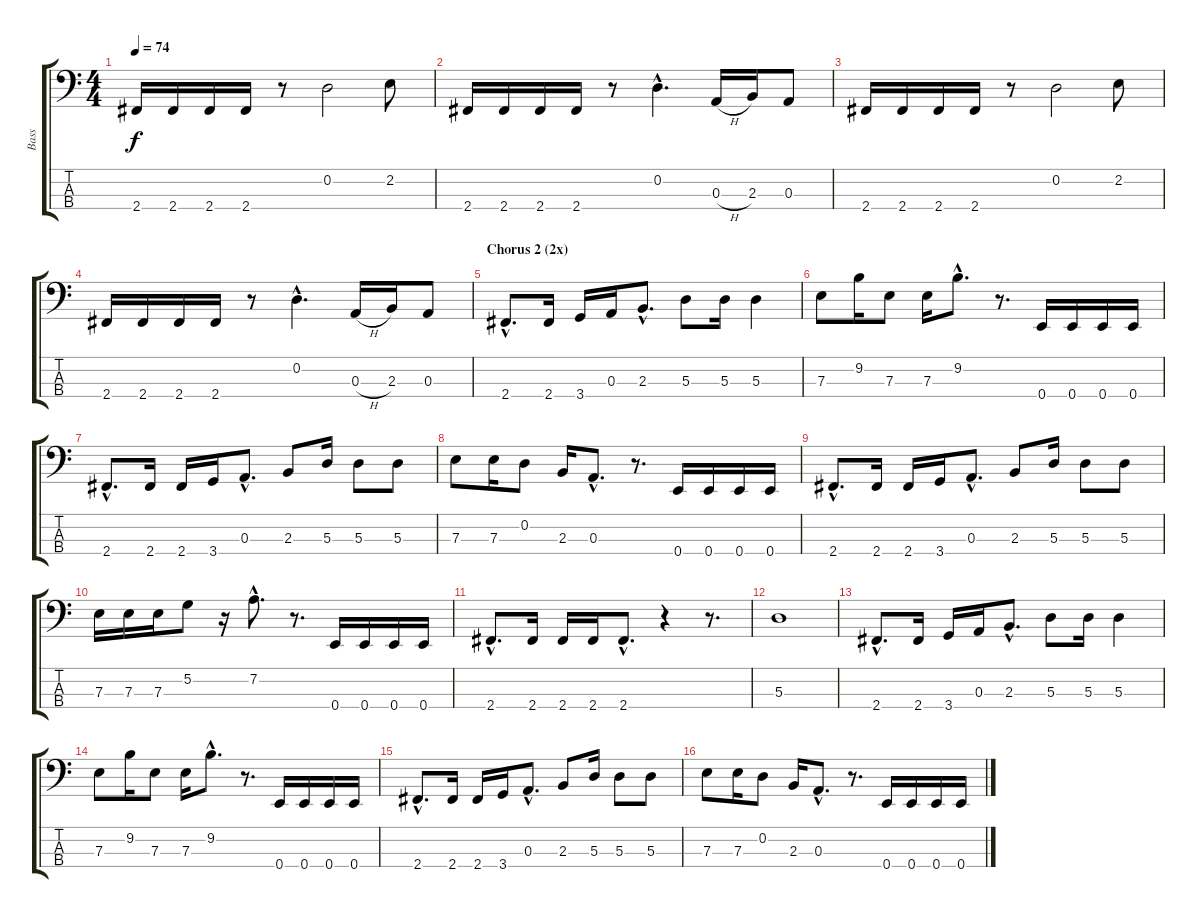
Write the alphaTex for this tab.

\track ("Bass" "Bass") {instrument electricbassfinger}
\staff {score tabs}
\tuning (G2 D2 A1 E1) {hide}
\ts (4 4)
\tempo 74
\clef f4
\ks c
2.4.16{dy f} 2.4.16 2.4.16 2.4.16 r.8 0.2.2 2.2.8 |
2.4.16 2.4.16 2.4.16 2.4.16 r.8 0.2{hac}.4{d} 0.3{h}.16 2.3.16 0.3.8 |
2.4.16 2.4.16 2.4.16 2.4.16 r.8 0.2.2 2.2.8 |
2.4.16 2.4.16 2.4.16 2.4.16 r.8 0.2{hac}.4{d} 0.3{h}.16 2.3.16 0.3.8 |
\section ("" "Chorus 2 (2x)")
2.4{hac}.8{d} 2.4.16 3.4.16 0.3.16 2.3{hac}.8{d} 5.3.8 5.3.16 5.3.4 |
7.3.8 9.2.16 7.3.8 7.3.16 9.2{hac}.8{d} r.8{d} 0.4.16 0.4.16 0.4.16 0.4.16 |
2.4{hac}.8{d} 2.4.16 2.4.16 3.4.16 0.3{hac}.8{d} 2.3.8 5.3.16 5.3.8 5.3.8 |
7.3.8 7.3.16 0.2.8 2.3.16 0.3{hac}.8{d} r.8{d} 0.4.16 0.4.16 0.4.16 0.4.16 |
2.4{hac}.8{d} 2.4.16 2.4.16 3.4.16 0.3{hac}.8{d} 2.3.8 5.3.16 5.3.8 5.3.8 |
7.3.16 7.3.16 7.3.16 5.2.8 r.16 7.2{hac}.8{d} r.8{d} 0.4.16 0.4.16 0.4.16 0.4.16 |
2.4{hac}.8{d} 2.4.16 2.4.16 2.4.16 2.4{hac}.8{d} r.4 r.8{d} |
5.3.1 |
2.4{hac}.8{d} 2.4.16 3.4.16 0.3.16 2.3{hac}.8{d} 5.3.8 5.3.16 5.3.4 |
7.3.8 9.2.16 7.3.8 7.3.16 9.2{hac}.8{d} r.8{d} 0.4.16 0.4.16 0.4.16 0.4.16 |
2.4{hac}.8{d} 2.4.16 2.4.16 3.4.16 0.3{hac}.8{d} 2.3.8 5.3.16 5.3.8 5.3.8 |
7.3.8 7.3.16 0.2.8 2.3.16 0.3{hac}.8{d} r.8{d} 0.4.16 0.4.16 0.4.16 0.4.16
